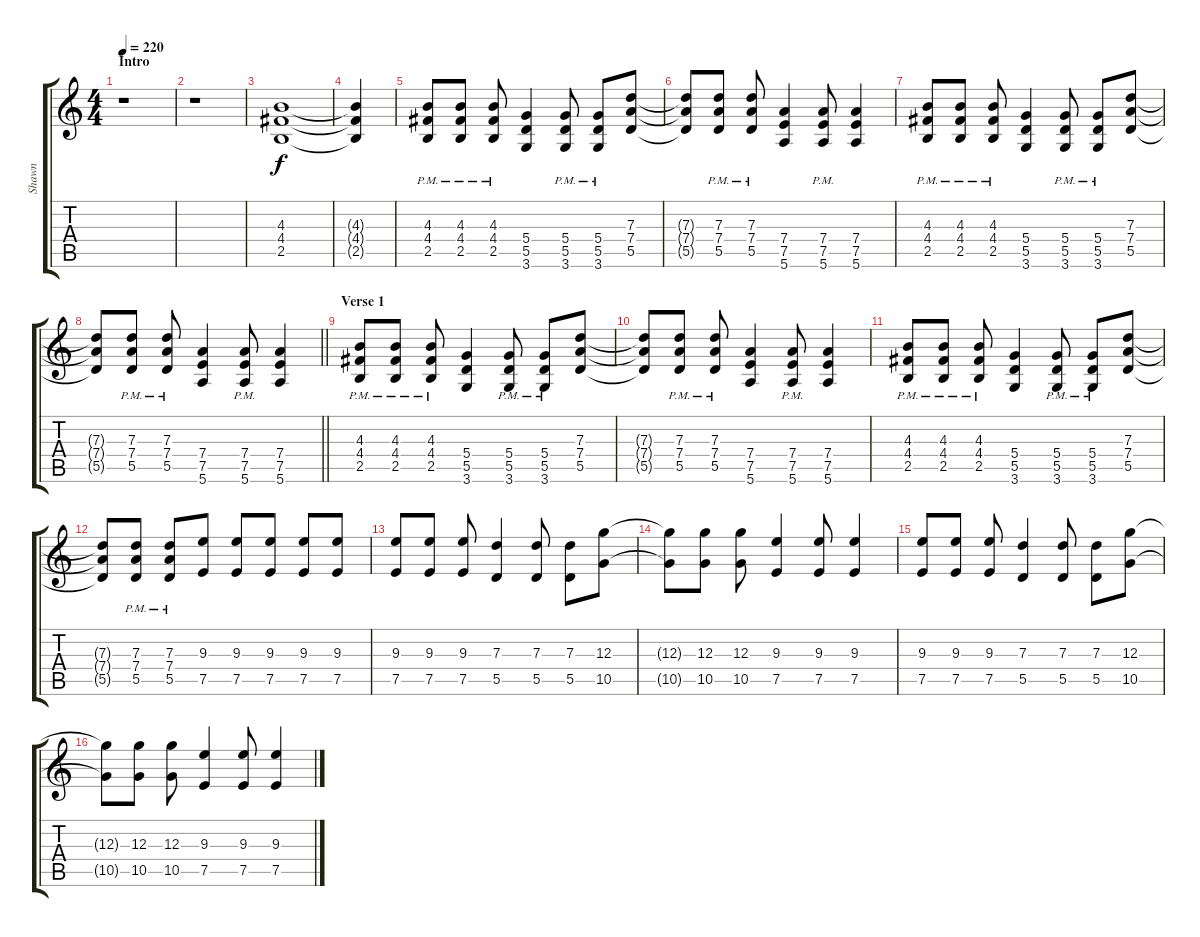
\track ("Shawn" "Shawn") {instrument overdrivenguitar}
\staff {score tabs}
\tuning (E4 B3 G3 D3 A2 E2) {hide}
\ts (4 4)
\section ("" "Intro")
\tempo 220
\clef g2
\ks c
r.1{dy f instrument overdrivenguitar} |
r.1 |
(4.3 4.4 2.5).1 |
(4.3{t} 4.4{t} 2.5{t}).4 |
(4.3{pm} 4.4{pm} 2.5{pm}).8 (4.3{pm} 4.4{pm} 2.5{pm}).8 (4.3{pm} 4.4{pm} 2.5{pm}).8 (5.4 5.5 3.6).4 (5.4{pm} 5.5{pm} 3.6{pm}).8 (5.4{pm} 5.5{pm} 3.6{pm}).8 (7.3 7.4 5.5).8 |
(7.3{t} 7.4{t} 5.5{t}).8 (7.3{pm} 7.4{pm} 5.5{pm}).8 (7.3{pm} 7.4{pm} 5.5{pm}).8 (7.4 7.5 5.6).4 (7.4{pm} 7.5{pm} 5.6{pm}).8 (7.4 7.5 5.6).4 |
(4.3{pm} 4.4{pm} 2.5{pm}).8 (4.3{pm} 4.4{pm} 2.5{pm}).8 (4.3{pm} 4.4{pm} 2.5{pm}).8 (5.4 5.5 3.6).4 (5.4{pm} 5.5{pm} 3.6{pm}).8 (5.4{pm} 5.5{pm} 3.6{pm}).8 (7.3 7.4 5.5).8 |
\barLineRight lightlight
(7.3{t} 7.4{t} 5.5{t}).8 (7.3{pm} 7.4{pm} 5.5{pm}).8 (7.3{pm} 7.4{pm} 5.5{pm}).8 (7.4 7.5 5.6).4 (7.4{pm} 7.5{pm} 5.6{pm}).8 (7.4 7.5 5.6).4 |
\section ("" "Verse 1")
(4.3{pm} 4.4{pm} 2.5{pm}).8 (4.3{pm} 4.4{pm} 2.5{pm}).8 (4.3{pm} 4.4{pm} 2.5{pm}).8 (5.4 5.5 3.6).4 (5.4{pm} 5.5{pm} 3.6{pm}).8 (5.4{pm} 5.5{pm} 3.6{pm}).8 (7.3 7.4 5.5).8 |
(7.3{t} 7.4{t} 5.5{t}).8 (7.3{pm} 7.4{pm} 5.5{pm}).8 (7.3{pm} 7.4{pm} 5.5{pm}).8 (7.4 7.5 5.6).4 (7.4{pm} 7.5{pm} 5.6{pm}).8 (7.4 7.5 5.6).4 |
(4.3{pm} 4.4{pm} 2.5{pm}).8 (4.3{pm} 4.4{pm} 2.5{pm}).8 (4.3{pm} 4.4{pm} 2.5{pm}).8 (5.4 5.5 3.6).4 (5.4{pm} 5.5{pm} 3.6{pm}).8 (5.4{pm} 5.5{pm} 3.6{pm}).8 (7.3 7.4 5.5).8 |
(7.3{t} 7.4{t} 5.5{t}).8 (7.3{pm} 7.4{pm} 5.5{pm}).8 (7.3{pm} 7.4{pm} 5.5{pm}).8 (9.3 7.5).8 (9.3 7.5).8 (9.3 7.5).8 (9.3 7.5).8 (9.3 7.5).8 |
(9.3 7.5).8 (9.3 7.5).8 (9.3 7.5).8 (7.3 5.5).4 (7.3 5.5).8 (7.3 5.5).8 (12.3 10.5).8 |
(12.3{t} 10.5{t}).8 (12.3 10.5).8 (12.3 10.5).8 (9.3 7.5).4 (9.3 7.5).8 (9.3 7.5).4 |
(9.3 7.5).8 (9.3 7.5).8 (9.3 7.5).8 (7.3 5.5).4 (7.3 5.5).8 (7.3 5.5).8 (12.3 10.5).8 |
(12.3{t} 10.5{t}).8 (12.3 10.5).8 (12.3 10.5).8 (9.3 7.5).4 (9.3 7.5).8 (9.3 7.5).4
